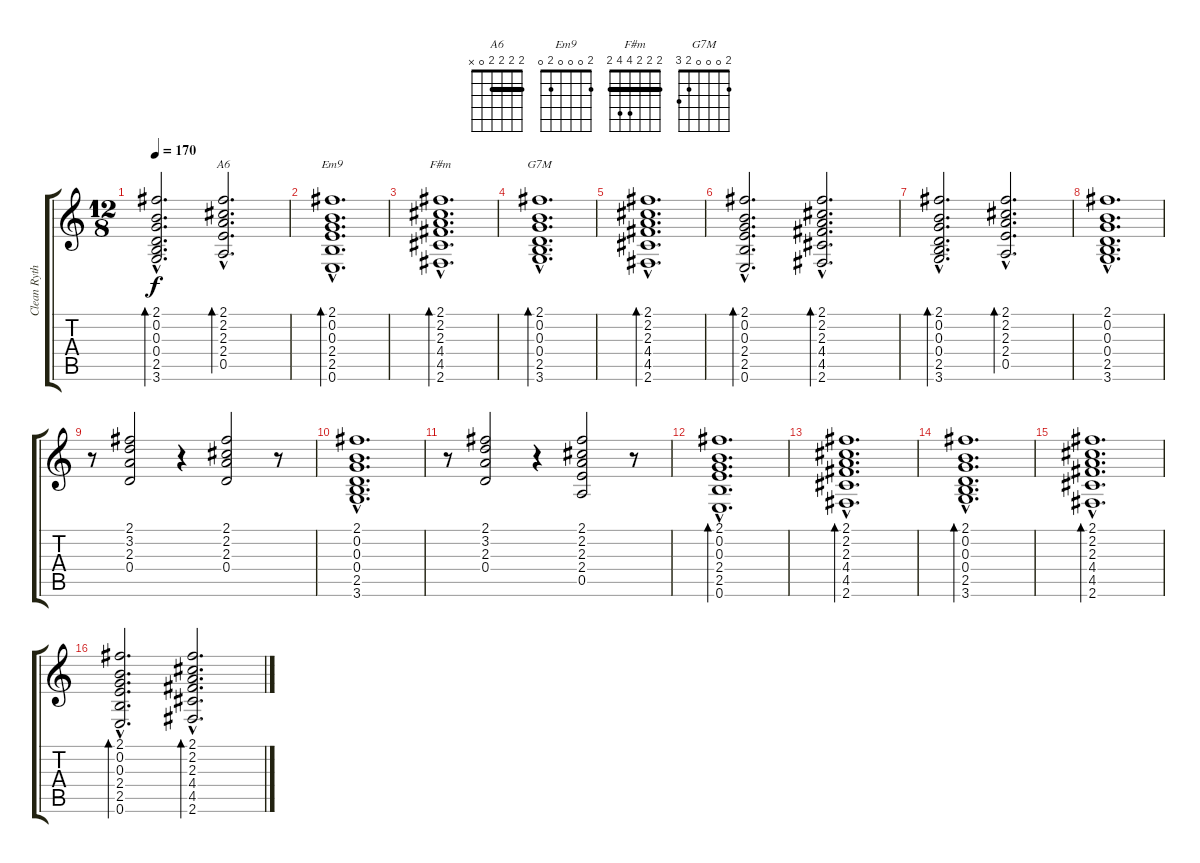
\track ("Clean Rythm Guitar" "Clean Ryth") {instrument electricguitarjazz}
\staff {score tabs}
\tuning (E4 B3 G3 D3 A2 E2) {hide}
\chord ("A6" 2 2 2 2 0 x) {barre 2}
\chord ("Em9" 2 0 0 0 2 0)
\chord ("F#m" 2 2 2 4 4 2) {barre 2}
\chord ("G7M" 2 0 0 0 2 3)
\ts (12 8)
\tempo 170
\clef g2
\ks c
(2.1{hac} 0.2{hac} 0.3{hac} 0.4{hac} 2.5{hac} 3.6{hac}).2{d bd 60 dy f} (2.1{hac} 2.2{hac} 2.3{hac} 2.4{hac} 0.5{hac}).2{d bd 60 ch "A6"} |
(2.1{hac} 0.2{hac} 0.3{hac} 2.4{hac} 2.5{hac} 0.6{hac}).1{d bd 60 ch "Em9"} |
(2.1{hac} 2.2{hac} 2.3{hac} 4.4{hac} 4.5{hac} 2.6{hac}).1{d bd 60 ch "F#m"} |
(2.1{hac} 0.2{hac} 0.3{hac} 0.4{hac} 2.5{hac} 3.6{hac}).1{d bd 60 ch "G7M"} |
(2.1{hac} 2.2{hac} 2.3{hac} 4.4{hac} 4.5{hac} 2.6{hac}).1{d bd 60} |
(2.1{hac} 0.2{hac} 0.3{hac} 2.4{hac} 2.5{hac} 0.6{hac}).2{d bd 60} (2.1{hac} 2.2{hac} 2.3{hac} 4.4{hac} 4.5{hac} 2.6{hac}).2{d bd 60} |
(2.1{hac} 0.2{hac} 0.3{hac} 0.4{hac} 2.5{hac} 3.6{hac}).2{d bd 60} (2.1{hac} 2.2{hac} 2.3{hac} 2.4{hac} 0.5{hac}).2{d bd 60} |
(2.1{hac} 0.2{hac} 0.3{hac} 0.4{hac} 2.5{hac} 3.6{hac}).1{d} |
r.8 (2.1 3.2 2.3 0.4).2 r.4 (2.1 2.2 2.3 0.4).2 r.8 |
(2.1{hac} 0.2{hac} 0.3{hac} 0.4{hac} 2.5{hac} 3.6{hac}).1{d} |
r.8 (2.1 3.2 2.3 0.4).2 r.4 (2.1 2.2 2.3 2.4 0.5).2 r.8 |
(2.1{hac} 0.2{hac} 0.3{hac} 2.4{hac} 2.5{hac} 0.6{hac}).1{d bd 60} |
(2.1{hac} 2.2{hac} 2.3{hac} 4.4{hac} 4.5{hac} 2.6{hac}).1{d bd 60} |
(2.1{hac} 0.2{hac} 0.3{hac} 0.4{hac} 2.5{hac} 3.6{hac}).1{d bd 60} |
(2.1{hac} 2.2{hac} 2.3{hac} 4.4{hac} 4.5{hac} 2.6{hac}).1{d bd 60} |
(2.1{hac} 0.2{hac} 0.3{hac} 2.4{hac} 2.5{hac} 0.6{hac}).2{d bd 60} (2.1{hac} 2.2{hac} 2.3{hac} 4.4{hac} 4.5{hac} 2.6{hac}).2{d bd 60}
